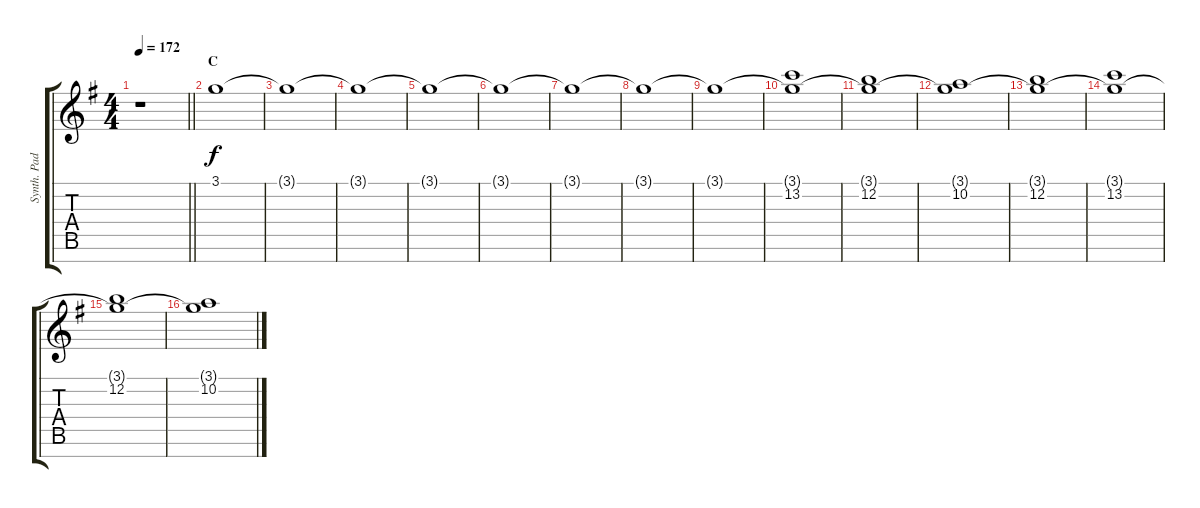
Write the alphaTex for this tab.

\track ("Synth. Pad I" "Synth. Pad") {instrument pad2warm}
\staff {score tabs}
\tuning (E5 B4 G4 D4 A3 E3 B2) {hide}
\ts (4 4)
\tempo 172
\clef g2
\barLineRight lightlight
\ks g
r.1{dy f} |
\section ("" "C")
3.1.1 |
3.1{t}.1 |
3.1{t}.1 |
3.1{t}.1 |
3.1{t}.1 |
3.1{t}.1 |
3.1{t}.1 |
3.1{t}.1 |
(3.1{t} 13.2).1 |
(3.1{t} 12.2).1 |
(3.1{t} 10.2).1 |
(3.1{t} 12.2).1 |
(3.1{t} 13.2).1 |
(3.1{t} 12.2).1 |
(3.1{t} 10.2).1
